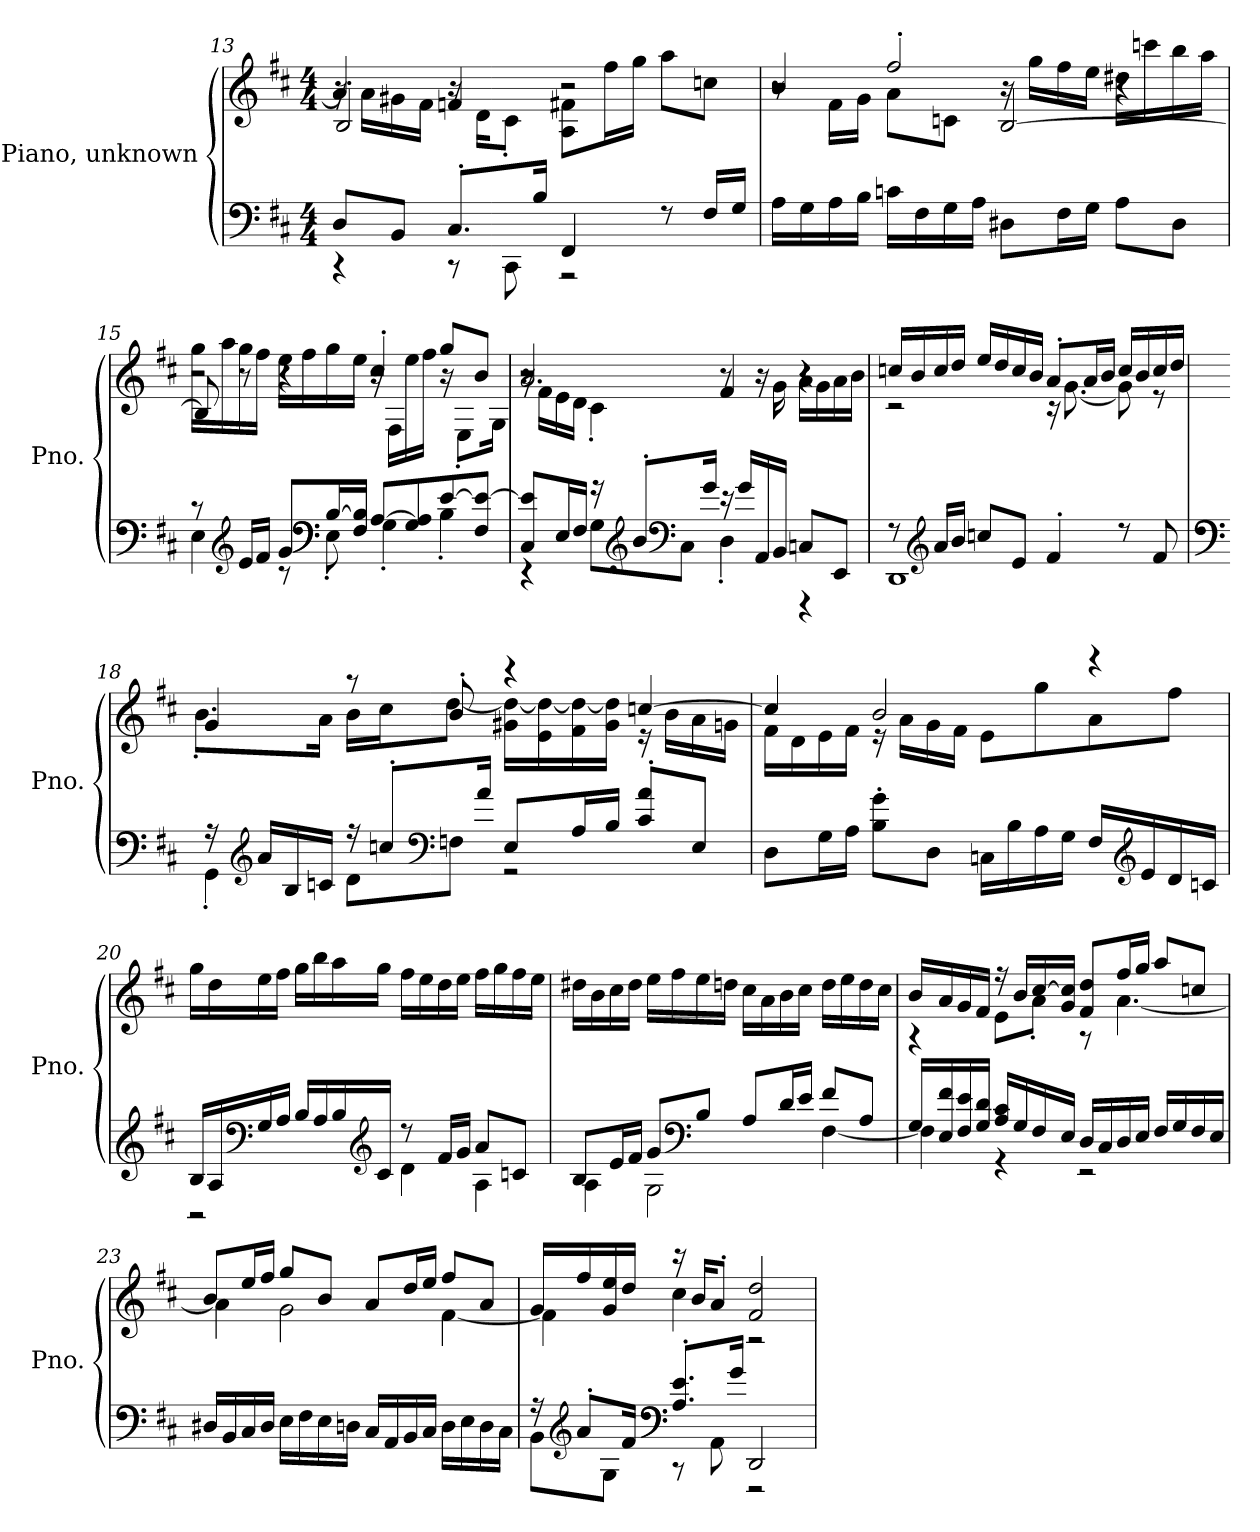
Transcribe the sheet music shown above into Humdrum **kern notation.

**kern	**kern
*part1	*part1
*staff2	*staff1
*I"Piano, unknown	*
*I'Pno.	*
!!LO:PB:g=z
*clefF4	*clefG2
*k[f#c#]	*k[f#c#]
*M4/4	*M4/4
=13	=13
*^	*^
*	*	*	*^
8D/L	4r	4a/]	16r	2B'/
.	.	.	16a\LL	.
8BB/J	.	.	16g#X\	.
.	.	.	16f#\JJ	.
8.C#'/L	8r	4fn/	16r	.
.	.	.	16d\KL	.
.	8CC#\	.	8c#'\J	.
16B/Jk	.	.	.	.
4FF#/	2r	2r	8A\ 8f#X\L	2r
.	.	.	16ff#\L	.
.	.	.	16gg\JJ	.
8r	.	.	8aa\L	.
16F#/LL	.	.	8ccn\J	.
16G/JJ	.	.	.	.
*v	*v	*	*	*
=14	=14	=14	=14
16A\LL	4b/	8r	2r
16G\	.	.	.
16A\	.	16f#\LL	.
16B\JJ	.	16g\JJ	.
16cn\LL	2ff#'/	8a\L	.
16F#\	.	.	.
16G\	.	8cn\J	.
16A\JJ	.	.	.
8D#X\L	.	16r	[2B/
.	.	16gg\LL	.
16F#\L	.	16ff#\	.
16G\JJ	.	16ee\JJ	.
8A\L	4r	16dd#X\LL	.
.	.	16cccn\	.
8D#\J	.	16bb\	.
.	.	16aa\JJ	.
!!LO:LB:g=z	!!	!!
=15	=15	=15	=15
*^	*	*	*
8r	4E\	2r	16gg\LL	8B/]
.	.	.	16aa\	.
*clefG2	*	*	*	*
16e/LL	.	.	16gg\	8r
16f#/JJ	.	.	16ff#\JJ	.
8g/L	8r	.	16ee\LL	4r
.	.	.	16ff#\	.
*clefF4	*	*	*	*
[16B/L	8E'\	.	16gg\	.
16F#/ 16B/]JJ	.	.	16ee\JJ	.
[8A/L	4G'\	4cc#'/	16r	2r
.	.	.	16F#\LL	.
8G/ 8A/]	.	.	16ee\	.
.	.	.	16ff#\JJ	.
[8e/	4B'\	8gg/L	16r	.
.	.	.	8E'\L	.
8F#/ 8e/_J	.	8b/J	.	.
.	.	.	16G\Jk	.
=16	=16	=16	=16	=16
8C#/ 8e/]L	4r	2.a/	16r	2r
.	.	.	16f#\LL	.
16E/L	.	.	16e\	.
16F#/JJ	.	.	16d\JJ	.
16r	8G\L	.	4c#'\	.
*clefG2	*	*	*	*
8b'/L	.	.	.	.
*clefF4	*	*	*	*
.	8C#\J	.	.	.
16g/Jk	.	.	.	.
16r	4D'\	.	8r	4f#/
16g/LL	.	.	.	.
16AA/	.	.	16r	.
16BB/JJ	.	.	16g\	.
8Cn/L	4r	4r	16a\LL	4r
.	.	.	16g\	.
8EE/J	.	.	16a\	.
.	.	.	16b\JJ	.
*	*	*	*v	*v
!!LO:LB:g=z
=17	=17	=17	=17
8r	1DD	16ccn/LL	2r
.	.	16b/	.
*clefG2	*	*	*
16a/LL	.	16cc/	.
16b/JJ	.	16dd/JJ	.
8ccn/L	.	16ee/LL	.
.	.	16dd/	.
8e/J	.	16cc/	.
.	.	16b/JJ	.
4f#'/	.	8a'/L	16r
.	.	.	[8.g\
.	.	16a/L	.
.	.	16b/JJ	.
8r	.	16cc/LL	8g\]
.	.	16b/	.
8f#/	.	16cc/	8r
.	.	16dd/JJ	.
!!LO:LB:g=z	!!
=18	=18	=18	=18
*clefF4	*	*	*
16r	4GG'\	4g/	8.b'\L
*clefG2	*	*	*
16a/LL	.	.	.
16B/	.	.	.
16cn/JJ	.	.	16a\Jk
16r	8d\L	8r	16b\LL
8ccn'/L	.	.	16cc#\J
*clefF4	*	*	*
.	8Fn\J	8b'/	[8dd\J
16a/Jk	.	.	.
8E/L	2r	4r	16g#X\ 16dd\_LL
.	.	.	16e\ 16dd\_
16A/L	.	.	16f#\ 16dd\_
16B/JJ	.	.	16g#\ 16dd\]JJ
8c/' 8a/'L	.	[4ccn/	16r
.	.	.	16b\LL
8E/J	.	.	16a\
.	.	.	16gn\JJ
*v	*v	*	*
=19	=19	=19
8D\L	4cc/]	16f#\LL
.	.	16d\
16G\L	.	16e\
16A\JJ	.	16f#\JJ
8B\' 8g\'L	2b/	16r
.	.	16a\LL
8D\J	.	16g\
.	.	16f#\JJ
16Cn\LL	.	8e\L
16B\	.	.
16A\	.	8gg\
16G\JJ	.	.
16F#/LL	4r	8a\
*clefG2	*	*
16e/	.	.
16d/	.	8ff#\J
16cn/JJ	.	.
*	*v	*v
!!LO:LB:g=z
=20	=20
*^	*
16B/LL	2r	16gg\LL
16A/	.	16dd\
*clefF4	*	*
16G/	.	16ee\
16A/JJ	.	16ff#\JJ
16B/LL	.	16gg\LL
16A/	.	16bb\
16B/	.	16aa\
*clefG2	*	*
16c#/JJ	.	16gg\JJ
8r	4d\	16ff#\LL
.	.	16ee\
16f#/LL	.	16dd\
16g/JJ	.	16ee\JJ
8a/L	4A\	16ff#\LL
.	.	16gg\
8cn/J	.	16ff#\
.	.	16ee\JJ
=21	=21	=21
8B/L	4A\	16dd#X\LL
.	.	16b\
16e/L	.	16cc#\
16f#/JJ	.	16dd#\JJ
8g/L	2G\	16ee\LL
.	.	16ff#\
*clefF4	*	*
8B/J	.	16ee\
.	.	16ddn\JJ
8A/L	.	16cc#\LL
.	.	16a\
16d/L	.	16b\
16e/JJ	.	16cc#\JJ
8f#/L	[4F#\	16dd\LL
.	.	16ee\
8A/J	.	16dd\
.	.	16cc#\JJ
!!LO:LB:g=z
=22	=22	=22
*	*	*^
16G/LL	4F#\]	16b/LL	4r
16E/ 16f#/	.	16a/	.
16F#/ 16e/	.	16g/	.
16G/ 16d/JJ	.	16f#/JJ	.
16A/ 16c#/LL	4r	16r	8e\L
16G/	.	16b/LL	.
16F#/	.	[16cc#/	8a'\J
16E/JJ	.	16g/ 16cc#/]JJ	.
16D/LL	2r	8f#/ 8dd/L	8r
16C#/	.	.	.
16D/	.	16ff#/L	[4.a\
16E/JJ	.	16gg/JJ	.
16F#/LL	.	8aa/L	.
16G/	.	.	.
16F#/	.	8ccn/J	.
16E/JJ	.	.	.
*v	*v	*	*
=23	=23	=23
16D#X/LL	8b/L	4a\]
16BB/	.	.
16C#/	16ee/L	.
16D#/JJ	16ff#/JJ	.
16E\LL	8gg/L	2g\
16F#\	.	.
16E\	8b/J	.
16Dn\JJ	.	.
16C#/LL	8a/L	.
16AA/	.	.
16BB/	16dd/L	.
16C#/JJ	16ee/JJ	.
16D\LL	8ff#/L	[4f#\
16E\	.	.
16D\	8a/J	.
16C#\JJ	.	.
!!LO:PB:g=z	!!
=24	=24	=24
*^	*	*
16r	8BB\L	16g/LL	4f#\]
*clefG2	*	*	*
8a'/L	.	16ff#/	.
.	8G\J	16g/ 16ee/	.
16f#/Jk	.	16dd/JJ	.
*clefF4	*	*	*
8.A/' 8.e/'L	8r	16r	4cc#\
.	.	16b/KL	.
.	8AA\	8a'/J	.
16g/Jk	.	.	.
2DD/	2r	2f#/ 2dd/	2r
*v	*v	*	*
*	*v	*v
=	=
*-	*-
